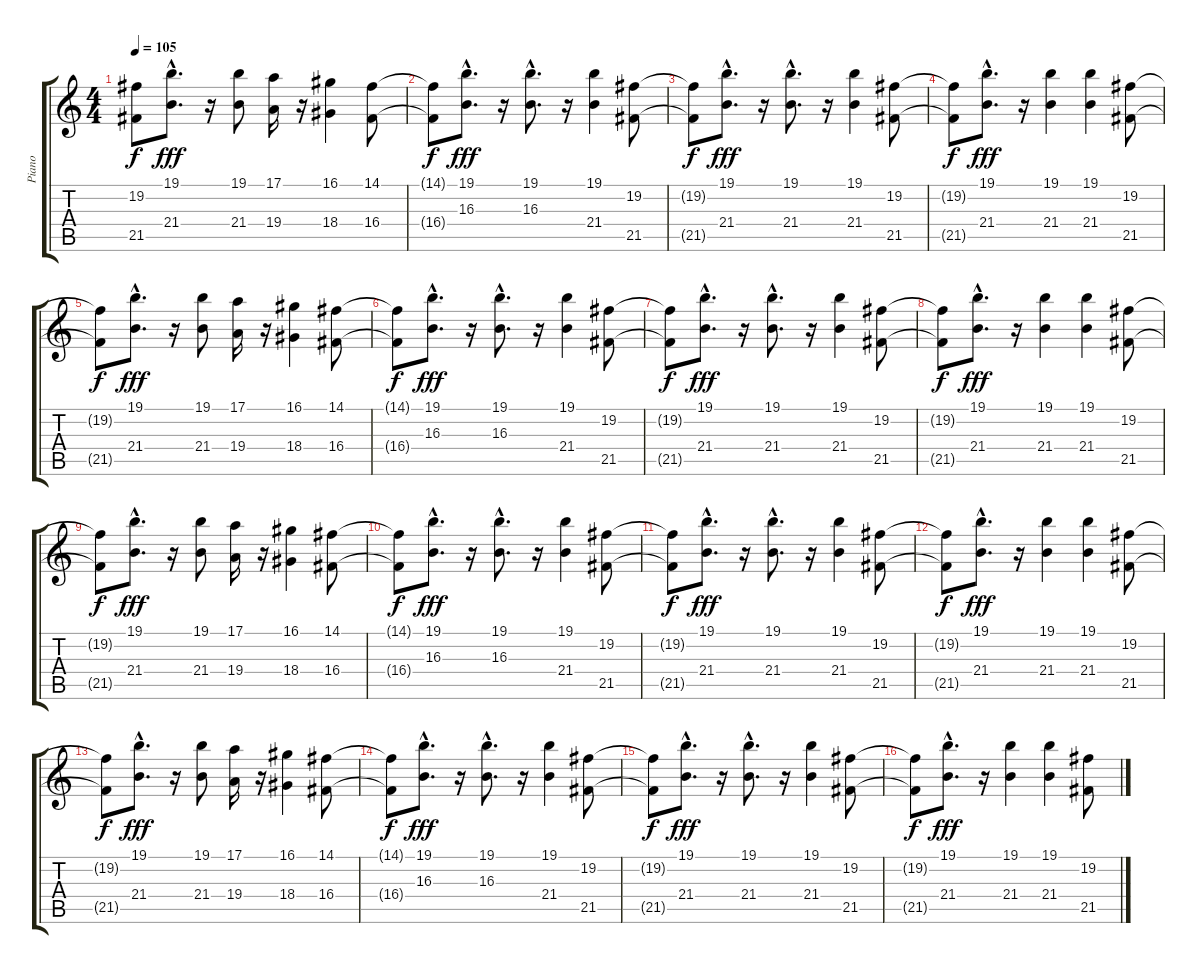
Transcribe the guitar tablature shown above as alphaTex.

\track ("Piano" "Piano") {instrument electricgrandpiano}
\staff {score tabs}
\tuning (E4 B3 G3 D3 A2 E2) {hide}
\ts (4 4)
\tempo 105
\clef g2
\ks c
(19.2{t} 21.5{t}).8{dy f} (19.1{hac} 21.4{hac}).8{d dy fff} r.16 (19.1 21.4).8 (17.1 19.4).16 r.16 (16.1 18.4).4 (14.1 16.4).8 |
(14.1{t} 16.4{t}).8{dy f} (19.1{hac} 16.3{hac}).8{d dy fff} r.16 (19.1{hac} 16.3{hac}).8{d} r.16 (19.1 21.4).4 (19.2 21.5).8 |
(19.2{t} 21.5{t}).8{dy f} (19.1{hac} 21.4{hac}).8{d dy fff} r.16 (19.1{hac} 21.4{hac}).8{d} r.16 (19.1 21.4).4 (19.2 21.5).8 |
(19.2{t} 21.5{t}).8{dy f} (19.1{hac} 21.4{hac}).8{d dy fff} r.16 (19.1 21.4).4 (19.1 21.4).4 (19.2 21.5).8 |
(19.2{t} 21.5{t}).8{dy f} (19.1{hac} 21.4{hac}).8{d dy fff} r.16 (19.1 21.4).8 (17.1 19.4).16 r.16 (16.1 18.4).4 (14.1 16.4).8 |
(14.1{t} 16.4{t}).8{dy f} (19.1{hac} 16.3{hac}).8{d dy fff} r.16 (19.1{hac} 16.3{hac}).8{d} r.16 (19.1 21.4).4 (19.2 21.5).8 |
(19.2{t} 21.5{t}).8{dy f} (19.1{hac} 21.4{hac}).8{d dy fff} r.16 (19.1{hac} 21.4{hac}).8{d} r.16 (19.1 21.4).4 (19.2 21.5).8 |
(19.2{t} 21.5{t}).8{dy f} (19.1{hac} 21.4{hac}).8{d dy fff} r.16 (19.1 21.4).4 (19.1 21.4).4 (19.2 21.5).8 |
(19.2{t} 21.5{t}).8{dy f} (19.1{hac} 21.4{hac}).8{d dy fff} r.16 (19.1 21.4).8 (17.1 19.4).16 r.16 (16.1 18.4).4 (14.1 16.4).8 |
(14.1{t} 16.4{t}).8{dy f} (19.1{hac} 16.3{hac}).8{d dy fff} r.16 (19.1{hac} 16.3{hac}).8{d} r.16 (19.1 21.4).4 (19.2 21.5).8 |
(19.2{t} 21.5{t}).8{dy f} (19.1{hac} 21.4{hac}).8{d dy fff} r.16 (19.1{hac} 21.4{hac}).8{d} r.16 (19.1 21.4).4 (19.2 21.5).8 |
(19.2{t} 21.5{t}).8{dy f} (19.1{hac} 21.4{hac}).8{d dy fff} r.16 (19.1 21.4).4 (19.1 21.4).4 (19.2 21.5).8 |
(19.2{t} 21.5{t}).8{dy f} (19.1{hac} 21.4{hac}).8{d dy fff} r.16 (19.1 21.4).8 (17.1 19.4).16 r.16 (16.1 18.4).4 (14.1 16.4).8 |
(14.1{t} 16.4{t}).8{dy f} (19.1{hac} 16.3{hac}).8{d dy fff} r.16 (19.1{hac} 16.3{hac}).8{d} r.16 (19.1 21.4).4 (19.2 21.5).8 |
(19.2{t} 21.5{t}).8{dy f} (19.1{hac} 21.4{hac}).8{d dy fff} r.16 (19.1{hac} 21.4{hac}).8{d} r.16 (19.1 21.4).4 (19.2 21.5).8 |
(19.2{t} 21.5{t}).8{dy f} (19.1{hac} 21.4{hac}).8{d dy fff} r.16 (19.1 21.4).4 (19.1 21.4).4 (19.2 21.5).8
